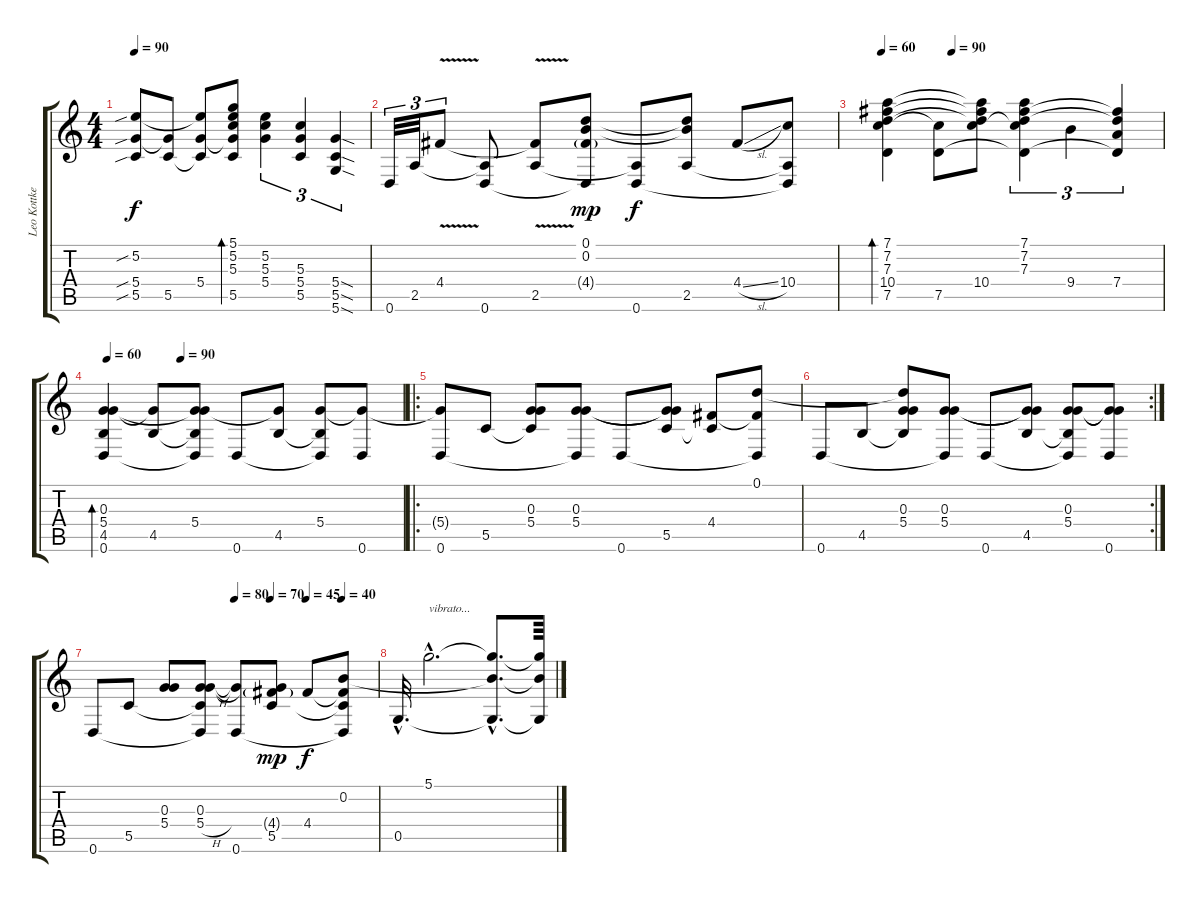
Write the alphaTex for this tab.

\track ("Leo Kottke" "Leo Kottke") {instrument acousticguitarsteel}
\staff {score tabs}
\tuning (D4 B3 G3 D3 G2 D2) {hide}
\ts (4 4)
\tempo 90
\clef g2
\ks c
(5.2{sib} 5.4{sib} 5.5{sib}).8{dy f} (5.4{t} 5.5).8 (5.2{t} 5.4 5.5{t}).8 (5.1 5.2 5.3 5.4{t} 5.5).8{bd 60} (5.2 5.3 5.4).4{tu (3 2)} (5.3 5.4 5.5).4{tu (3 2)} (5.4{sod} 5.5{sod} 5.6{sod}).4{tu (3 2)} |
0.6.32{tu (3 2)} 2.5.32{tu (3 2)} 4.4{v}.8{tu (3 2)} (2.5{t} 0.6).8 (4.4{t} 2.5).8 (0.1 0.2 4.4{g} 0.6{t}).8{dy mp} (2.5{t} 0.6).8{dy f} (0.1{t} 0.2{t} 2.5).8 4.4{sl}.8 (10.4 2.5{t} 0.6{t}).8 |
\tempo 60
\tempo (90 0.25)
(7.1 7.2 7.3 10.4 7.5).4{bd 120} (10.4{t} 7.5).8 (7.1{t} 7.2{t} 7.3{t} 10.4).8 (7.1 7.2 7.3 10.4{t} 7.5{t}).4{tu (3 2)} 9.4.4{tu (3 2)} (7.2{t} 7.3{t} 7.4 7.5{t}).4{tu (3 2)} |
\tempo 60
\tempo (90 0.25)
(0.3 5.4 4.5 0.6).4{bd 240} (5.4{t} 4.5).8 (0.3{t} 5.4 4.5{t} 0.6{t}).8 0.6.8 (5.4{t} 4.5).8 (5.4 4.5{t} 0.6{t}).8 (5.4{t} 0.6).8 |
\ro
(5.4{t} 0.6).8 5.5.8 (0.3 5.4 5.5{t}).8 (0.3 5.4 0.6{t}).8 0.6.8 (0.3{t} 5.4{t} 5.5).8 (4.4 5.5{t}).8 (0.1 4.4{t} 0.6{t}).8 |
\rc 2
0.6.8 4.5.8 (0.1{t} 0.3 5.4 4.5{t}).8 (0.3 5.4 0.6{t}).8 0.6.8 (0.3{t} 5.4{t} 4.5).8 (0.3 5.4 4.5{t} 0.6{t}).8 (0.3{t} 5.4{t} 0.6).8 |
\tempo (80 0.5)
\tempo (70 0.625)
\tempo (45 0.75)
\tempo (40 0.875)
0.6.8 5.5.8 (0.3 5.4).8 (0.3 5.4{h} 5.5{t} 0.6{t}).8 (5.4{t} 0.6).8 (0.3{t} 4.4{g} 5.5).8{dy mp} 4.4.8{dy f} (0.2 4.4{t} 5.5{t} 0.6{t}).8 |
0.5{hac}.32{d} 5.1{hac}.2{d txt "vibrato..."} (5.1{hac t} 0.2{hac t} 0.5{hac t}).8{d} (5.1{t} 0.2{t} 0.5{t}).64
